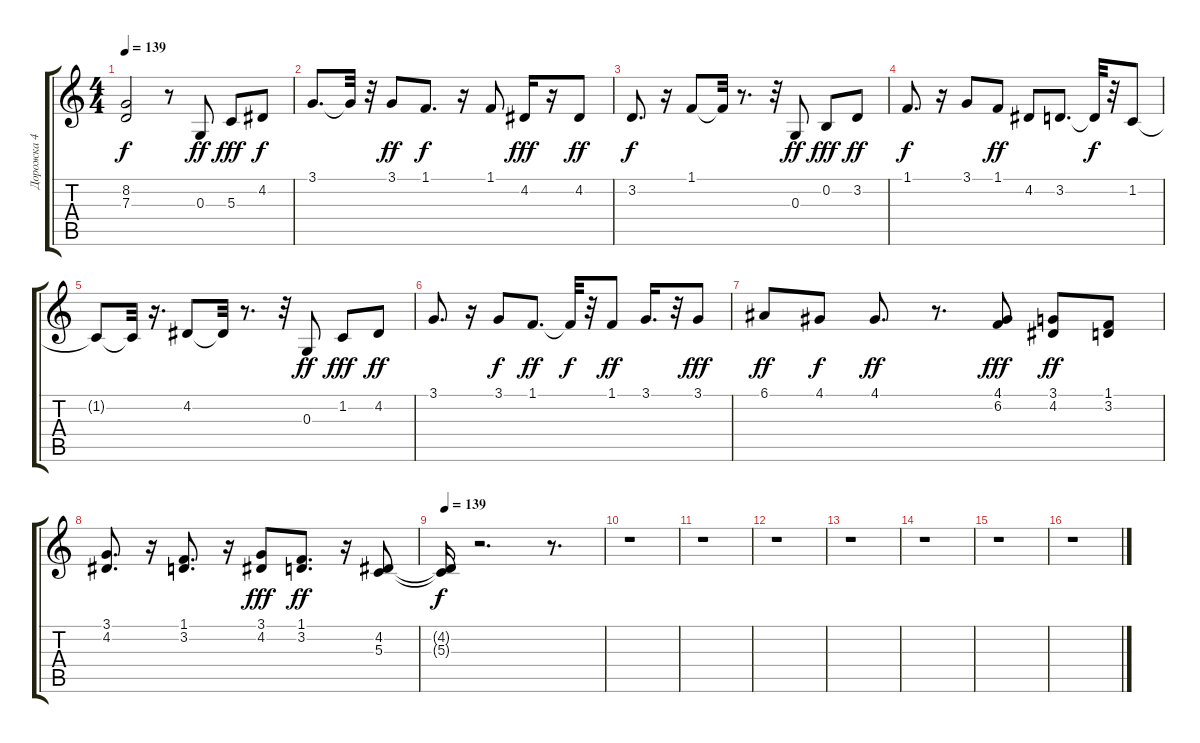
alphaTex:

\track ("Дорожка 4" "Дорожка 4") {instrument altosax}
\staff {score tabs}
\tuning (E4 B3 G3 D3 A2 E2) {hide}
\ts (4 4)
\tempo 139
\clef g2
\ks c
(8.2{t} 7.3{t}).2{dy f} r.8 0.3.8{dy ff} 5.3.8{dy fff} 4.2.8{dy f} |
3.1.8{d} 3.1{t}.32 r.32 3.1.8{dy ff} 1.1.8{d dy f} r.16 1.1.8 4.2.16{dy fff} r.16 4.2.8{dy ff} |
3.2.8{d dy f} r.16 1.1.8 1.1{t}.32 r.8{d} r.32 0.3.8{dy ff} 0.2.8{dy fff} 3.2.8{dy ff} |
1.1.8{d dy f} r.16 3.1.8 1.1.8{dy ff} 4.2.8 3.2.8{d} 3.2{t}.32{dy f} r.32 1.2.8 |
1.2{t}.8 1.2{t}.32 r.16{d} 4.2.8 4.2{t}.32 r.8{d} r.32 0.3.8{dy ff} 1.2.8{dy fff} 4.2.8{dy ff} |
3.1.8{d} r.16 3.1.8{dy f} 1.1.8{d dy ff} 1.1{t}.32{dy f} r.32 1.1.8{dy ff} 3.1.16{d} r.32 3.1.8{dy fff} |
6.1.8{dy ff} 4.1.8{dy f} 4.1.8{d dy ff} r.8{d} (4.1 6.2).8{dy fff} (3.1 4.2).8{dy ff} (1.1 3.2).8 |
(3.1 4.2).8{d} r.16 (1.1 3.2).8{d} r.16 (3.1 4.2).8{dy fff} (1.1 3.2).8{d dy ff} r.16 (4.2 5.3).8 |
\tempo 139
(4.2{t} 5.3{t}).16{dy f} r.2{d} r.8{d} |
r.1 |
r.1 |
r.1 |
r.1 |
r.1 |
r.1 |
r.1
